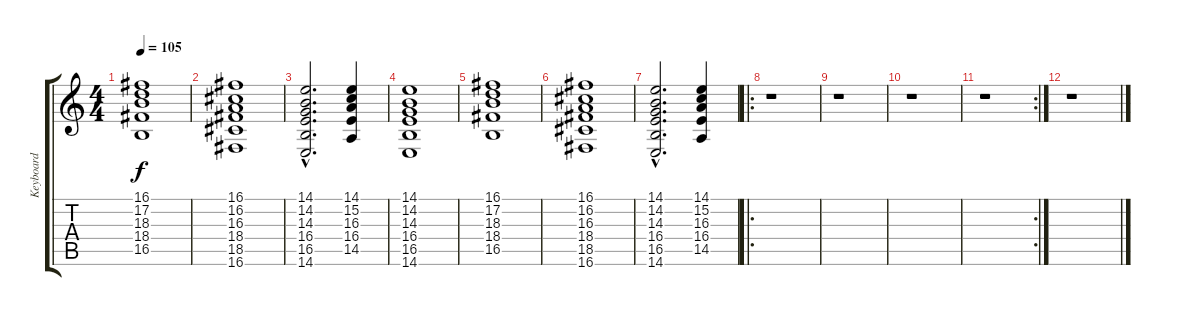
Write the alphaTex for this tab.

\track ("Keyboard" "Keyboard") {instrument choiraahs}
\staff {score tabs}
\tuning (D4 A3 F3 C3 G2 D2) {hide}
\ts (4 4)
\tempo 105
\clef g2
\ks c
(16.1 17.2 18.3 18.4 16.5).1{dy f} |
(16.1 16.2 16.3 18.4 18.5 16.6).1 |
(14.1{hac} 14.2{hac} 14.3{hac} 16.4{hac} 16.5{hac} 14.6{hac}).2{d} (14.1 15.2 16.3 16.4 14.5).4 |
(14.1 14.2 14.3 16.4 16.5 14.6).1 |
(16.1 17.2 18.3 18.4 16.5).1 |
(16.1 16.2 16.3 18.4 18.5 16.6).1 |
(14.1{hac} 14.2{hac} 14.3{hac} 16.4{hac} 16.5{hac} 14.6{hac}).2{d} (14.1 15.2 16.3 16.4 14.5).4 |
\ro
r.1 |
r.1 |
r.1 |
\rc 2
r.1 |
r.1
